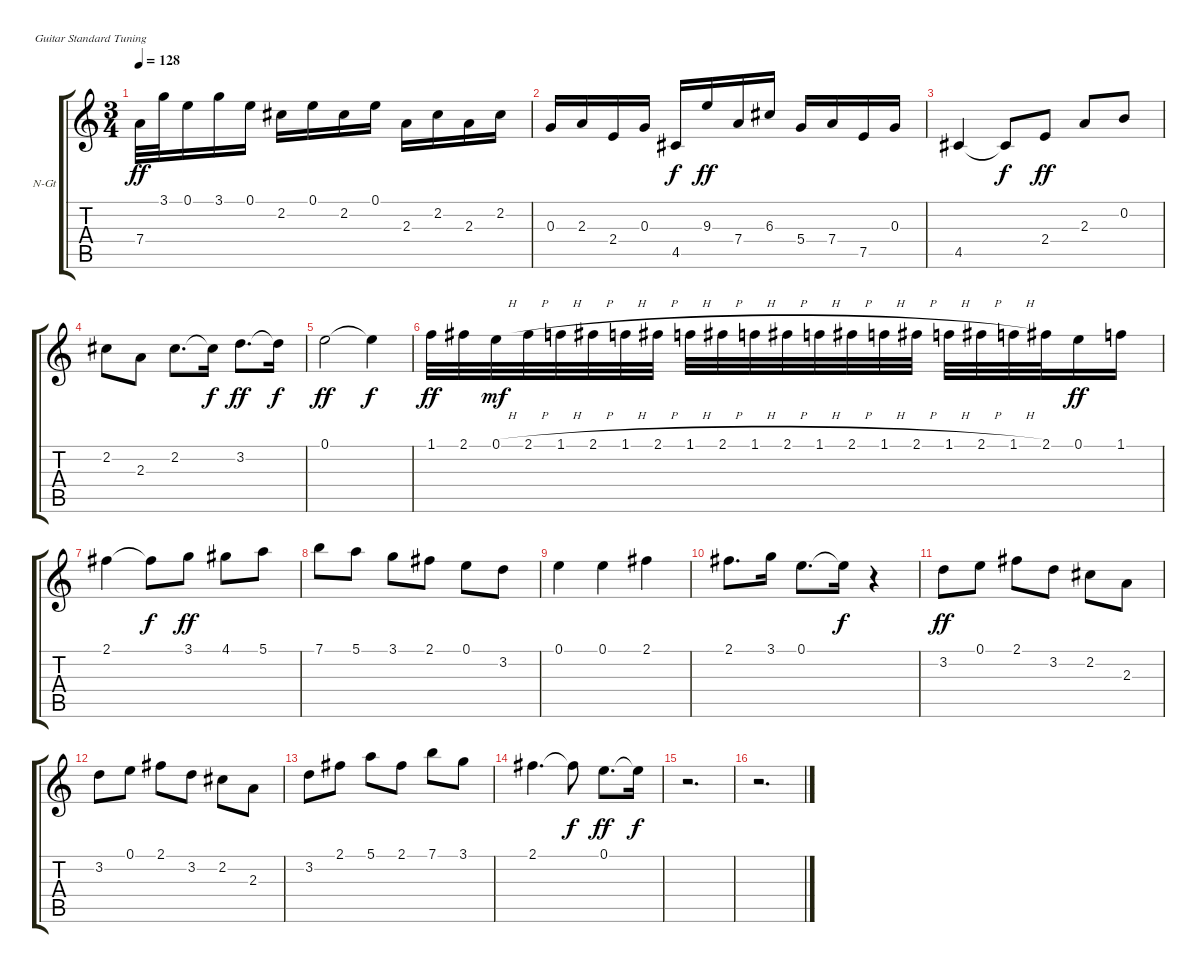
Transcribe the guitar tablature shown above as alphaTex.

\bracketExtendMode groupsimilarinstruments
\firstSystemTrackNameOrientation horizontal
\otherSystemsTrackNameOrientation horizontal
\track ("Guitar 1" "N-Gt") {instrument acousticguitarnylon}
\staff {score tabs}
\tuning (E4 B3 G3 D3 A2 E2)
\ts (3 4)
\tempo 128
\clef g2
\ks c
7.4.32{dy ff} 3.1.32 0.1.16 3.1.16 0.1.16 2.2.16 0.1.16 2.2.16 0.1.16 2.3.16 2.2.16 2.3.16 2.2.16 |
0.3.16 2.3.16 2.4.16 0.3.16 4.5.16{dy f} 9.3.16{dy ff} 7.4.16 6.3.16 5.4.16 7.4.16 7.5.16 0.3.16 |
4.5.4 4.5{t}.8{dy f} 2.4.8{dy ff} 2.3.8 0.2.8 |
2.2.8 2.3.8 2.2.8{d} 2.2{t}.16{dy f} 3.2.8{d dy ff} 3.2{t}.16{dy f} |
0.1.2{dy ff} 0.1{t}.4{dy f} |
1.1.32{dy ff} 2.1.32 0.1{h}.32{dy mf} 2.1{h}.32 1.1{h}.32 2.1{h}.32 1.1{h}.32 2.1{h}.32 1.1{h}.32 2.1{h}.32 1.1{h}.32 2.1{h}.32 1.1{h}.32 2.1{h}.32 1.1{h}.32 2.1{h}.32 1.1{h}.32 2.1{h}.32 1.1{h}.32 2.1.32 0.1.16{dy ff} 1.1.16 |
2.1.4 2.1{t}.8{dy f} 3.1.8{dy ff} 4.1.8 5.1.8 |
7.1.8 5.1.8 3.1.8 2.1.8 0.1.8 3.2.8 |
0.1.4 0.1.4 2.1.4 |
2.1.8{d} 3.1.16 0.1.8{d} 0.1{t}.16{dy f} r.4 |
3.2.8{dy ff} 0.1.8 2.1.8 3.2.8 2.2.8 2.3.8 |
3.2.8 0.1.8 2.1.8 3.2.8 2.2.8 2.3.8 |
3.2.8 2.1.8 5.1.8 2.1.8 7.1.8 3.1.8 |
2.1.4{d} 2.1{t}.8{dy f} 0.1.8{d dy ff} 0.1{t}.16{dy f} |
r.2{d} |
r.2{d}
